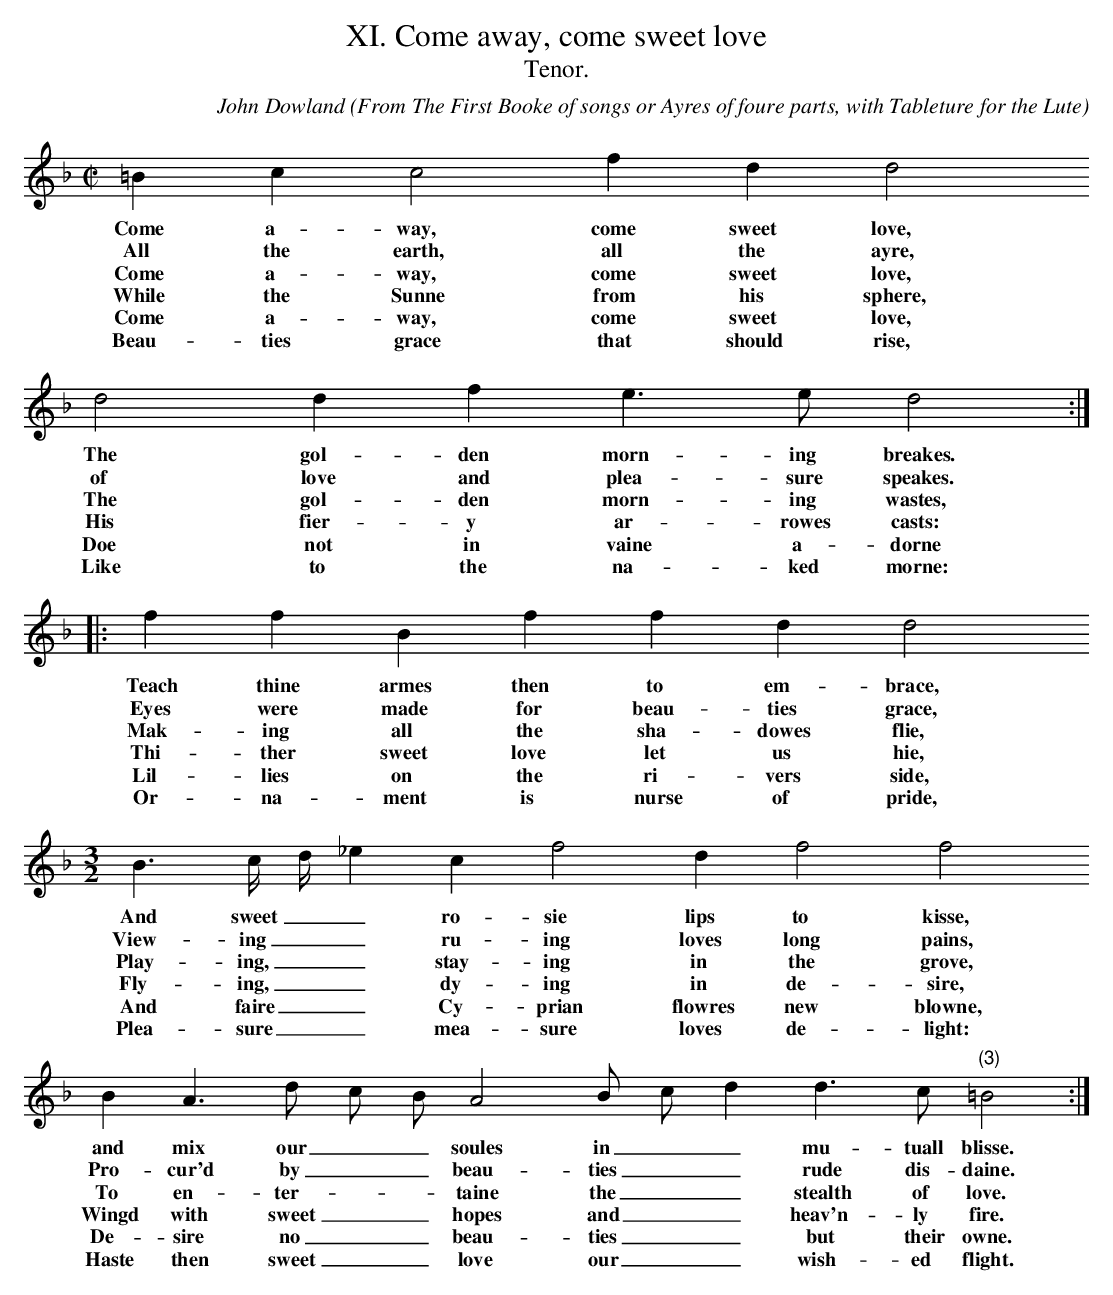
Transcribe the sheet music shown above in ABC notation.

X:1
T:XI. Come away, come sweet love
T:Tenor.
C: John Dowland
O: From The First Booke of songs or Ayres of foure parts, with Tableture for the Lute
L:1/4
M:C|
K:G dor -8va
=B c c2 f d d2
w: Come a- way, come sweet love,
w: All the earth, all the ayre,
w: Come a- way, come sweet love,
w: While the Sunne from his sphere,
w: Come a- way, come sweet love,
w: Beau- ties grace that should rise,
d2 d f e > e d2 :|
w: The gol- den morn- ing breakes.
w: of love and plea- sure speakes.
w: The gol- den morn- ing wastes,
w: His fier- y ar- rowes casts:
w: Doe not in vaine a- dorne
w: Like to the na- ked morne:
|:f f B f f d d2
w: Teach thine armes then to em- brace,
w: Eyes were made for beau- ties grace,
w: Mak- ing all the sha- dowes flie,
w: Thi- ther sweet love let us hie,
w: Lil- lies on the ri- vers side,
w: Or- na- ment is nurse of pride,
M:3/2
L:1/4
B3/2 c// d// _e c f2 d f2 f2
w: And sweet _ _ ro- sie lips to kisse,
w: View- ing _ _ ru- ing loves long pains,
w: Play- ing, _ _ stay- ing in the grove,
w: Fly- ing, _ _ dy- ing in de- sire,
w: And faire _ _ Cy- prian flowres new blowne,
w: Plea- sure _ _ mea- sure loves de- light:
B A >d c/ B/ A2 B/ c/ d d > c "(3)"=B2 :|
w: and mix our _ _ soules in _ _ mu- tuall blisse.
w: Pro- cur'd by _ _ beau- ties _ _ rude dis- daine.
w: To en- ter- * _ taine the _ _ stealth of love.
w: Wingd with sweet _ _ hopes and _ _ heav'n- ly fire.
w: De- sire no _ _ beau- ties _ _ but their owne.
w: Haste then sweet _ _ love our _ _ wish- ed flight.
